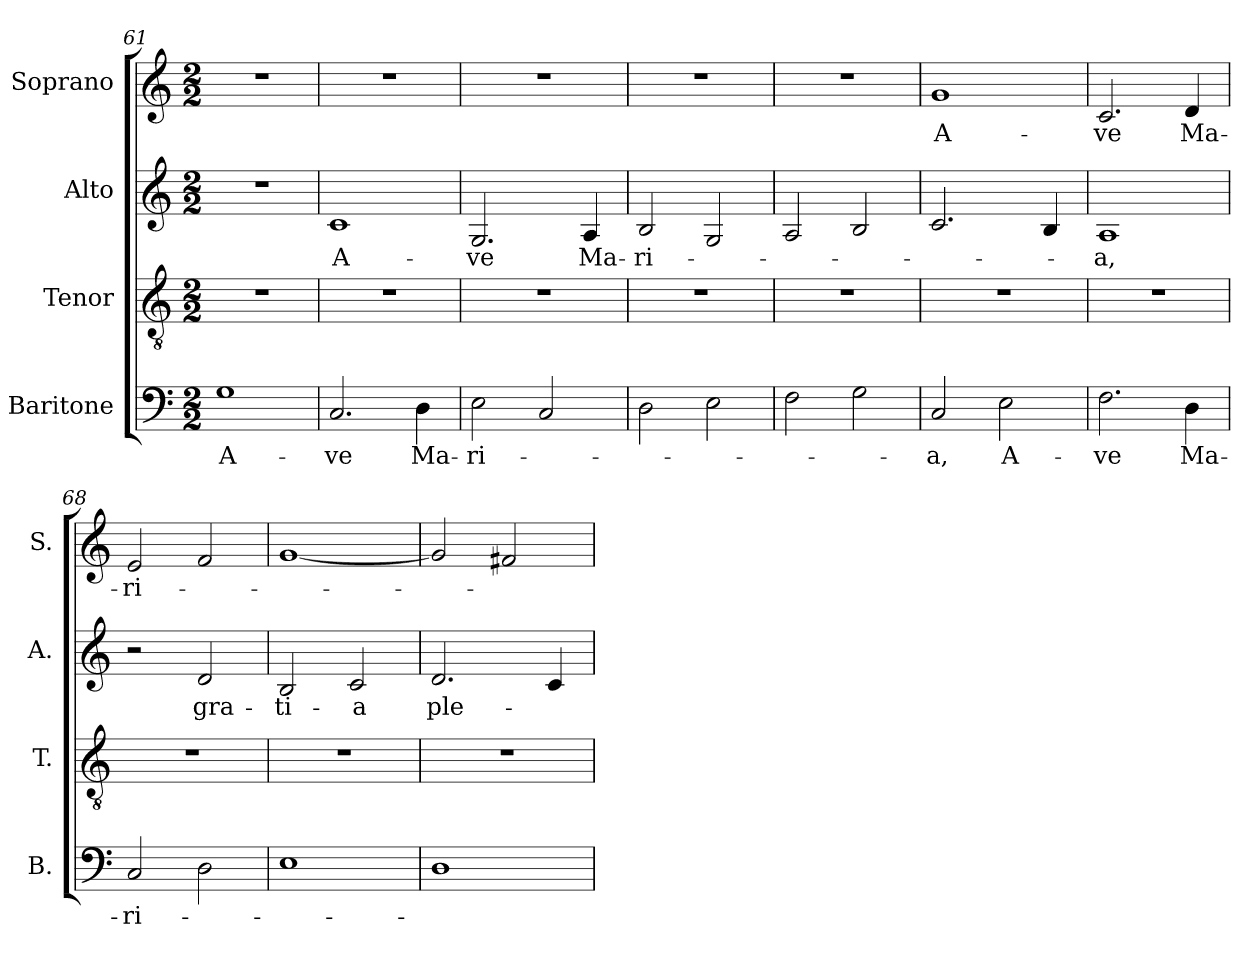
**kern	**text	**kern	**kern	**text	**kern	**text
*part4	*part4	*part3	*part2	*part2	*part1	*part1
*staff4	*staff4	*staff3	*staff2	*staff2	*staff1	*staff1
*I"Baritone	*	*I"Tenor	*I"Alto	*	*I"Soprano	*
*I'B.	*	*I'T.	*I'A.	*	*I'S.	*
!!LO:LB:g=z
*clefF4	*	*clefGv2	*clefG2	*	*clefG2	*
*	*	*ITrd7c12	*	*	*	*
*k[]	*	*k[]	*k[]	*	*k[]	*
*C:	*	*C:	*C:	*	*C:	*
*M2/2	*	*M2/2	*M2/2	*	*M2/2	*
=61	=61	=61	=61	=61	=61	=61
!	!LO:LY:b:color=#000000	!	!	!	!	!
1Gi	A-	1r	1r	.	1r	.
=62	=62	=62	=62	=62	=62	=62
!	!LO:LY:b:color=#000000	!	!	!	!	!
!	!	!	!	!LO:LY:b:color=#000000	!	!
2.Ci/	-ve	1r	1ci	A-	1r	.
!	!LO:LY:b:color=#000000	!	!	!	!	!
4Di\	Ma-	.	.	.	.	.
=63	=63	=63	=63	=63	=63	=63
!	!LO:LY:b:color=#000000	!	!	!	!	!
!	!	!	!	!LO:LY:b:color=#000000	!	!
2Ei\	-ri-	1r	2.Gi/	-ve	1r	.
2Ci/	.	.	.	.	.	.
!	!	!	!	!LO:LY:b:color=#000000	!	!
.	.	.	4Ai/	Ma-	.	.
=64	=64	=64	=64	=64	=64	=64
!	!	!	!	!LO:LY:b:color=#000000	!	!
2Di\	.	1r	2Bi/	-ri-	1r	.
2Ei\	.	.	2Gi/	.	.	.
=65	=65	=65	=65	=65	=65	=65
2Fi\	.	1r	2Ai/	.	1r	.
2Gi\	.	.	2Bi/	.	.	.
=66	=66	=66	=66	=66	=66	=66
!	!LO:LY:b:color=#000000	!	!	!	!	!
!	!	!	!	!	!	!LO:LY:b:color=#000000
2Ci/	-a,	1r	2.ci/	.	1gi	A-
!	!LO:LY:b:color=#000000	!	!	!	!	!
2Ei\	A-	.	.	.	.	.
.	.	.	4Bi/	.	.	.
=67	=67	=67	=67	=67	=67	=67
!	!LO:LY:b:color=#000000	!	!	!	!	!
!	!	!	!	!LO:LY:b:color=#000000	!	!
!	!	!	!	!	!	!LO:LY:b:color=#000000
2.Fi\	-ve	1r	1Ai	-a,	2.ci/	-ve
!	!LO:LY:b:color=#000000	!	!	!	!	!
!	!	!	!	!	!	!LO:LY:b:color=#000000
4Di\	Ma-	.	.	.	4di/	Ma-
=68	=68	=68	=68	=68	=68	=68
!	!LO:LY:b:color=#000000	!	!	!	!	!
!	!	!	!	!	!	!LO:LY:b:color=#000000
2Ci/	-ri-	1r	2r	.	2ei/	-ri-
!	!	!	!	!LO:LY:b:color=#000000	!	!
2Di\	.	.	2di/	gra-	2fi/	.
=69	=69	=69	=69	=69	=69	=69
!	!	!	!	!LO:LY:b:color=#000000	!	!
1Ei	.	1r	2Bi/	-ti-	[1gi	.
!	!	!	!	!LO:LY:b:color=#000000	!	!
.	.	.	2ci/	-a	.	.
=70	=70	=70	=70	=70	=70	=70
!	!	!	!	!LO:LY:b:color=#000000	!	!
1Di	.	1r	2.di/	ple-	2gi/]	.
.	.	.	.	.	2f#Xi/	.
.	.	.	4ci/	.	.	.
=	=	=	=	=	=	=
*-	*-	*-	*-	*-	*-	*-
